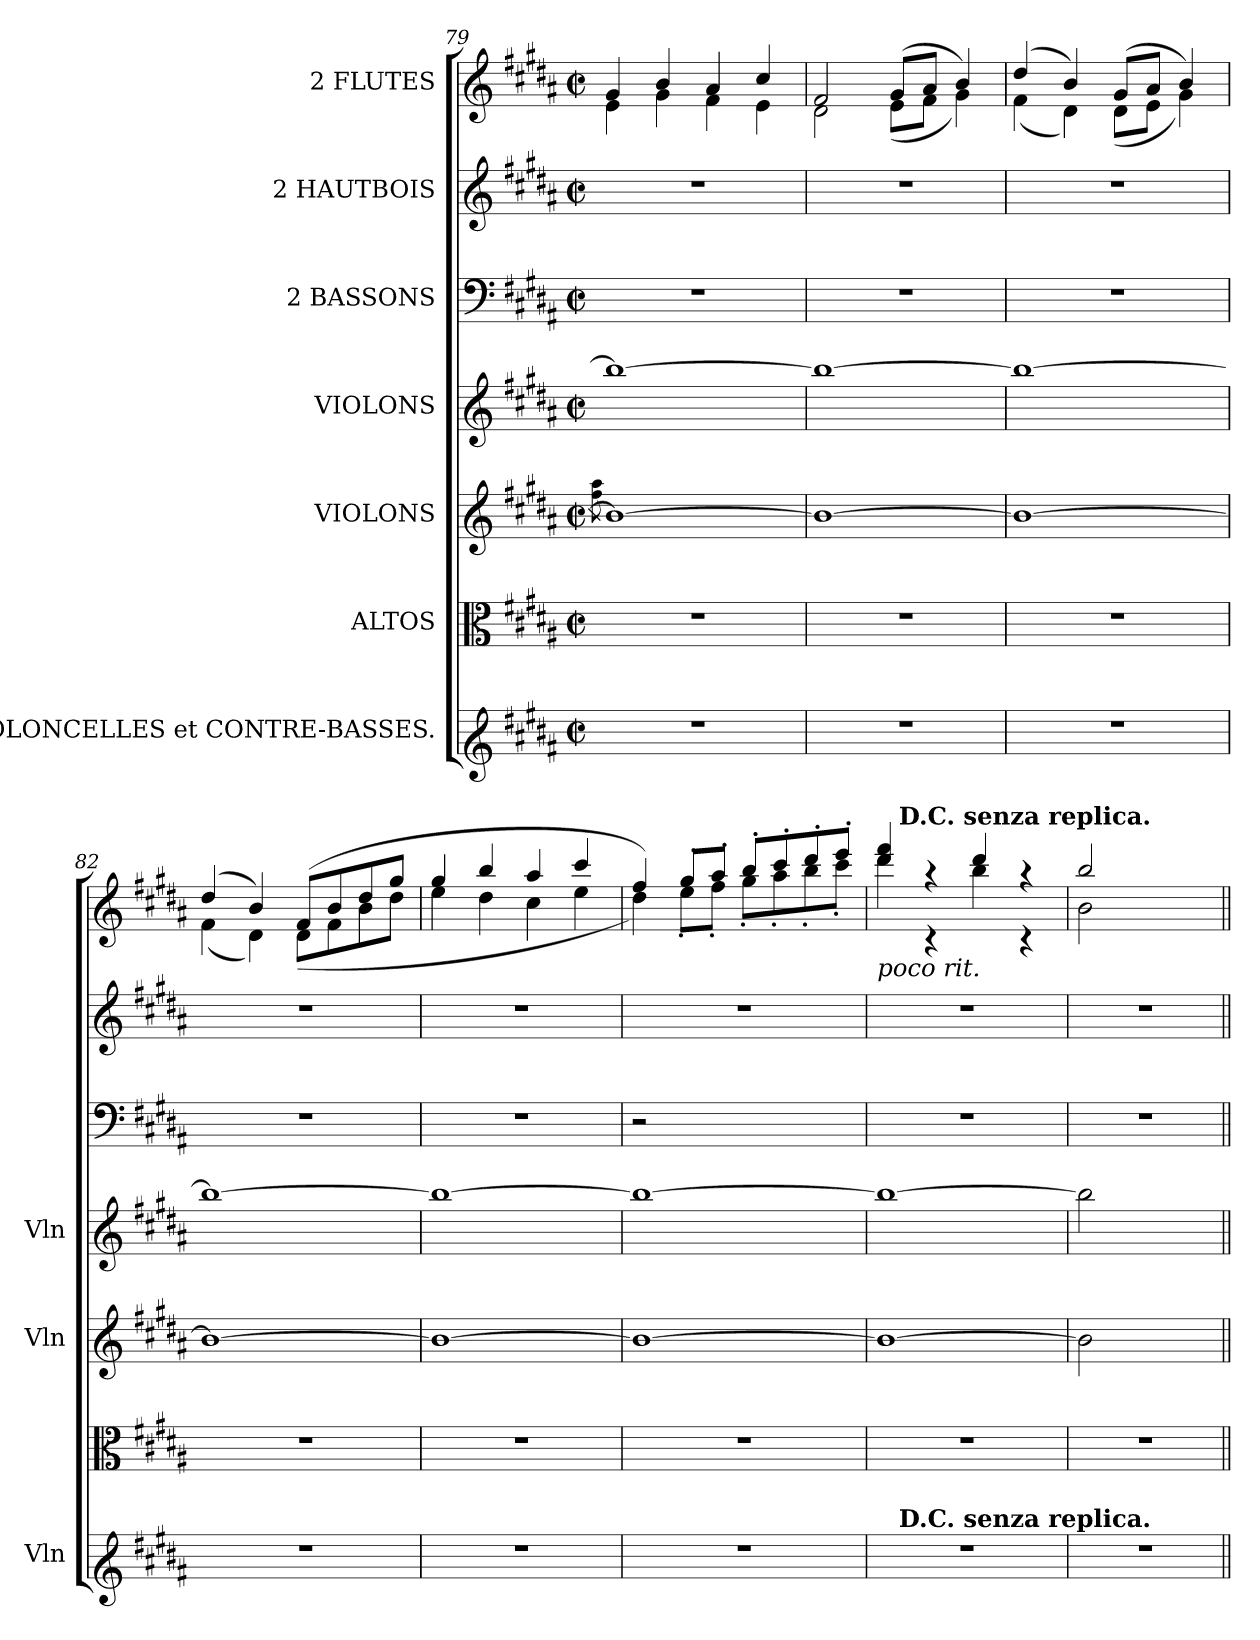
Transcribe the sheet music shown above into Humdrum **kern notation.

**kern	**kern	**kern	**kern	**kern	**kern	**kern
*part7	*part6	*part5	*part4	*part3	*part2	*part1
*staff7	*staff6	*staff5	*staff4	*staff3	*staff2	*staff1
*I"VIOLONCELLES et CONTRE-BASSES.	*I"ALTOS	*I"VIOLONS	*I"VIOLONS	*I"2 BASSONS	*I"2 HAUTBOIS	*I"2 FLUTES
*I'Vln	*	*I'Vln	*I'Vln	*	*	*
!!LO:LB:g=z
*clefG1	*clefC3	*clefG2	*clefG2	*clefF4	*clefG2	*clefG2
*k[f#c#g#d#a#]	*k[f#c#g#d#a#]	*k[f#c#g#d#a#]	*k[f#c#g#d#a#]	*k[f#c#g#d#a#]	*k[f#c#g#d#a#]	*k[f#c#g#d#a#]
*B:	*B:	*B:	*B:	*B:	*B:	*B:
*M2/2	*M2/2	*M2/2	*M2/2	*M2/2	*M2/2	*M2/2
*met(c|)	*met(c|)	*met(c|)	*met(c|)	*met(c|)	*met(c|)	*met(c|)
=79	=79	=79	=79	=79	=79	=79
*	*	*^	*	*	*	*
.	.	.	8qff#\ 8qaa#\	.	.	.	.
*	*	*	*	*	*	*	*^
1r	1r	1b_	1ryy	1bb_	1r	1r	4g#/	4e\
.	.	.	.	.	.	.	4b/	4g#\
.	.	.	.	.	.	.	4a#/	4f#\
.	.	.	.	.	.	.	4cc#/	4e\
*	*	*v	*v	*	*	*	*	*
=80	=80	=80	=80	=80	=80	=80	=80
1r	1r	1b_	1bb_	1r	1r	2f#/	2d#\
.	.	.	.	.	.	(>8g#/L	(<8e\L
.	.	.	.	.	.	8a#/J	8f#\J
.	.	.	.	.	.	4b/)	4g#\)
=81	=81	=81	=81	=81	=81	=81	=81
1r	1r	1b_	1bb_	1r	1r	(4dd#/	(<4f#\
.	.	.	.	.	.	4b/)	4d#\)
.	.	.	.	.	.	(>8g#/L	(<8d#\L
.	.	.	.	.	.	8a#/J	8e\J
.	.	.	.	.	.	4b/)	4g#\)
=82	=82	=82	=82	=82	=82	=82	=82
1r	1r	1b_	1bb_	1r	1r	(4dd#/	(<4f#\
.	.	.	.	.	.	4b/)	4d#\)
.	.	.	.	.	.	(>8f#/L	(<8d#\L
.	.	.	.	.	.	8b/	8f#\
.	.	.	.	.	.	8dd#/	8b\
.	.	.	.	.	.	8gg#/J	8dd#\J
=83	=83	=83	=83	=83	=83	=83	=83
1r	1r	1b_	1bb_	1r	1r	4gg#/	4ee\
.	.	.	.	.	.	4bb/	4dd#\
.	.	.	.	.	.	4aa#/	4cc#\
.	.	.	.	.	.	4ccc#/	4ee\
=84	=84	=84	=84	=84	=84	=84	=84
1r	1r	1b_	1bb_	2r	1r	4ff#/)	4dd#\)
.	.	.	.	.	.	8gg#'>/L	8ee'<\L
.	.	.	.	.	.	8aa#'>/J	8ff#'<\J
.	.	.	.	2ryy	.	8bb'>/L	8gg#'<\L
.	.	.	.	.	.	8ccc#'>/	8aa#'<\
.	.	.	.	.	.	8ddd#'>/	8bb'<\
.	.	.	.	.	.	8eee'>/J	8ccc#'<\J
=85	=85	=85	=85	=85	=85	=85	=85
!	!	!	!	!	!	!LO:TX:b:i:t=poco rit.	!
1r	1r	1b_	1bb_	1r	1r	4ddd#/ 4fff#/	4ddd#\
.	.	.	.	.	.	4raa	4rc
.	.	.	.	.	.	4ddd#/	4bb\
.	.	.	.	.	.	4raa	4rc
=86	=86	=86	=86	=86	=86	=86	=86
!LO:N:vis=1	!LO:N:vis=1	!	!	!LO:N:vis=1	!LO:N:vis=1	!	!
*^	*	*	*	*	*	*	*
1r	2ryy	1r	2b\]	2bb\]	1r	1r	2bb/	2b\
!	!	!	!	!	!	!	!LO:TX:a:B:rj:t=D.C. senza replica.	!
!	!LO:TX:a:B:rj:t=D.C. senza replica.	!	!	!	!	!	!	!
.	2ryy	.	2ryy	2ryy	.	.	2ryy	2ryy
*v	*v	*	*	*	*	*	*v	*v
=||	=||	=||	=||	=||	=||	=||
*-	*-	*-	*-	*-	*-	*-
